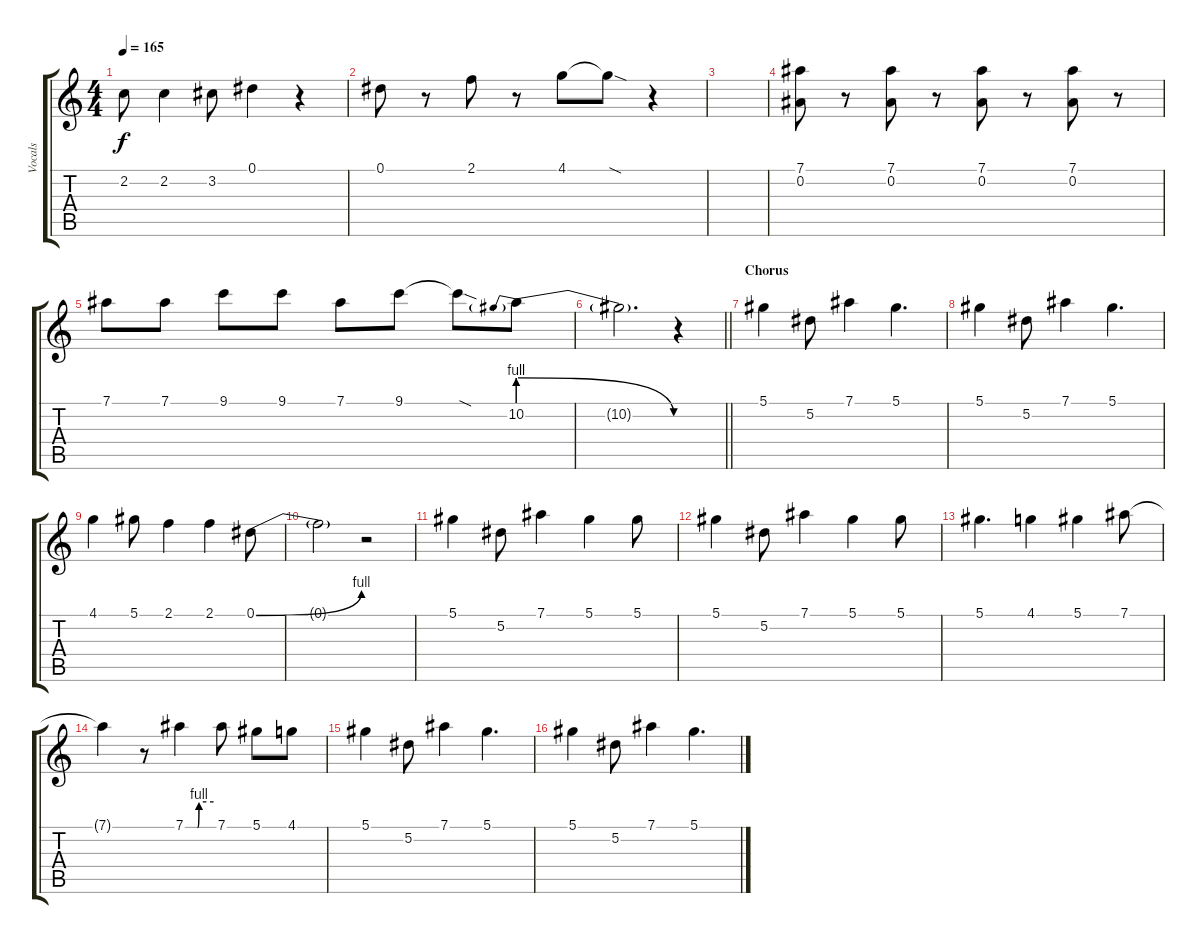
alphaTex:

\track ("Vocals" "Vocals") {instrument electricguitarclean}
\staff {score tabs}
\tuning (Eb4 Bb3 Gb3 Db3 Ab2 Eb2) {hide}
\ts (4 4)
\tempo 165
\clef g2
\ks c
2.2{t}.8{dy f} 2.2.4 3.2.8 0.1.4 r.4 |
0.1.8 r.8 2.1.8 r.8 4.1.8 4.1{sod t}.8 r.4 |
|
(7.1 0.2).8 r.8 (7.1 0.2).8 r.8 (7.1 0.2).8 r.8 (7.1 0.2).8 r.8 |
7.1.8 7.1.8 9.1.8 9.1.8 7.1.8 9.1.8 9.1{sod t}.8 10.2{be (prebendrelease 0 4 60 0)}.8 |
\barLineRight lightlight
10.2{t}.2{d} r.4 |
\section ("" "Chorus")
5.1.4 5.2.8 7.1.4 5.1.4{d} |
5.1.4 5.2.8 7.1.4 5.1.4{d} |
4.1.4 5.1.8 2.1.4 2.1.4 0.1{be (bend 0 0 60 4)}.8 |
0.1{t}.2 r.2 |
5.1.4 5.2.8 7.1.4 5.1.4 5.1.8 |
5.1.4 5.2.8 7.1.4 5.1.4 5.1.8 |
5.1.4{d} 4.1.4 5.1.4 7.1.8 |
7.1{t}.4 r.8 7.1{be (custom 0 0 26 0 29 4 60 4)}.4 7.1.8 5.1.8 4.1.8 |
5.1.4 5.2.8 7.1.4 5.1.4{d} |
5.1.4 5.2.8 7.1.4 5.1.4{d}
